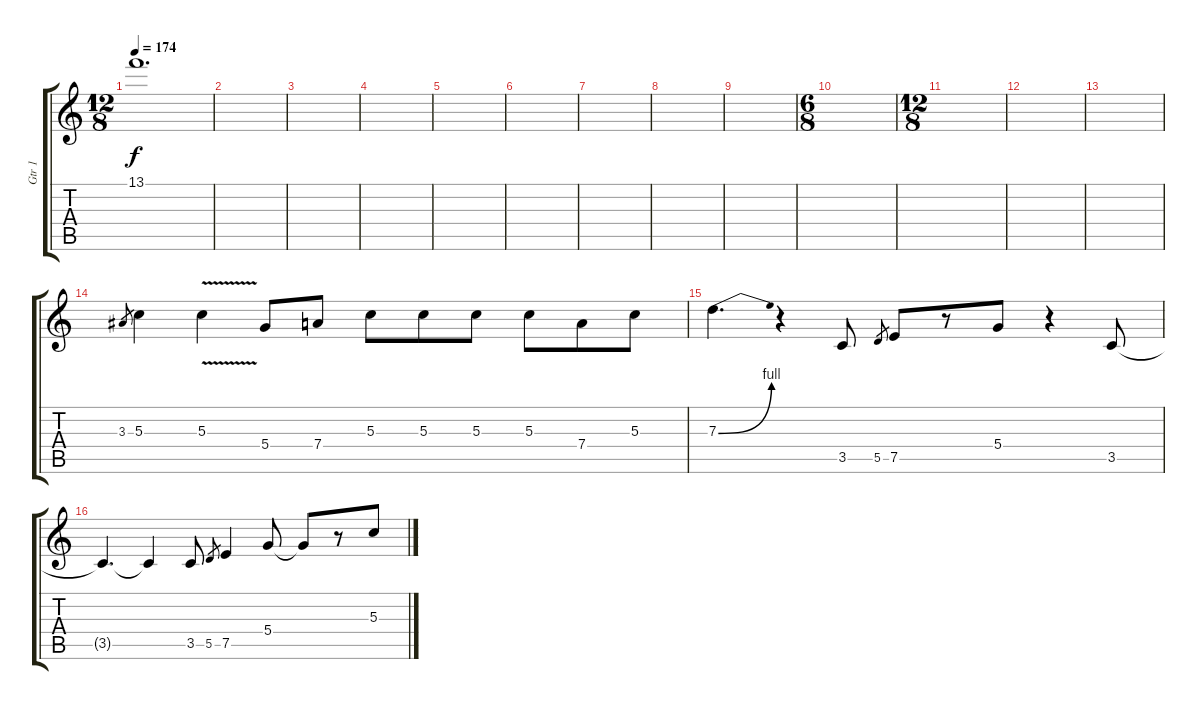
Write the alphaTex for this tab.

\track ("Gtr 1" "Gtr 1") {instrument distortionguitar}
\staff {score tabs}
\tuning (E4 B3 G3 D3 A2 E2) {hide}
\ts (12 8)
\tempo 174
\clef g2
\ks c
13.1{t}.1{d dy f} |
|
|
|
|
|
|
|
|
\ts (6 8)
|
\ts (12 8)
|
|
|
3.3.8{gr} 5.3.4 5.3{v}.4 5.4.8 7.4.8 5.3.8 5.3.8 5.3.8 5.3.8 7.4.8 5.3.8 |
7.3{be (bend 0 0 60 4)}.4{d} r.4 3.5.8{volume 13} 5.5.8{gr} 7.5.8 r.8 5.4.8 r.4 3.5.8 |
3.5{t}.4{d} 3.5{t}.4 3.5.8 5.5.8{gr} 7.5.4 5.4.8 5.4{t}.8 r.8 5.3.8
